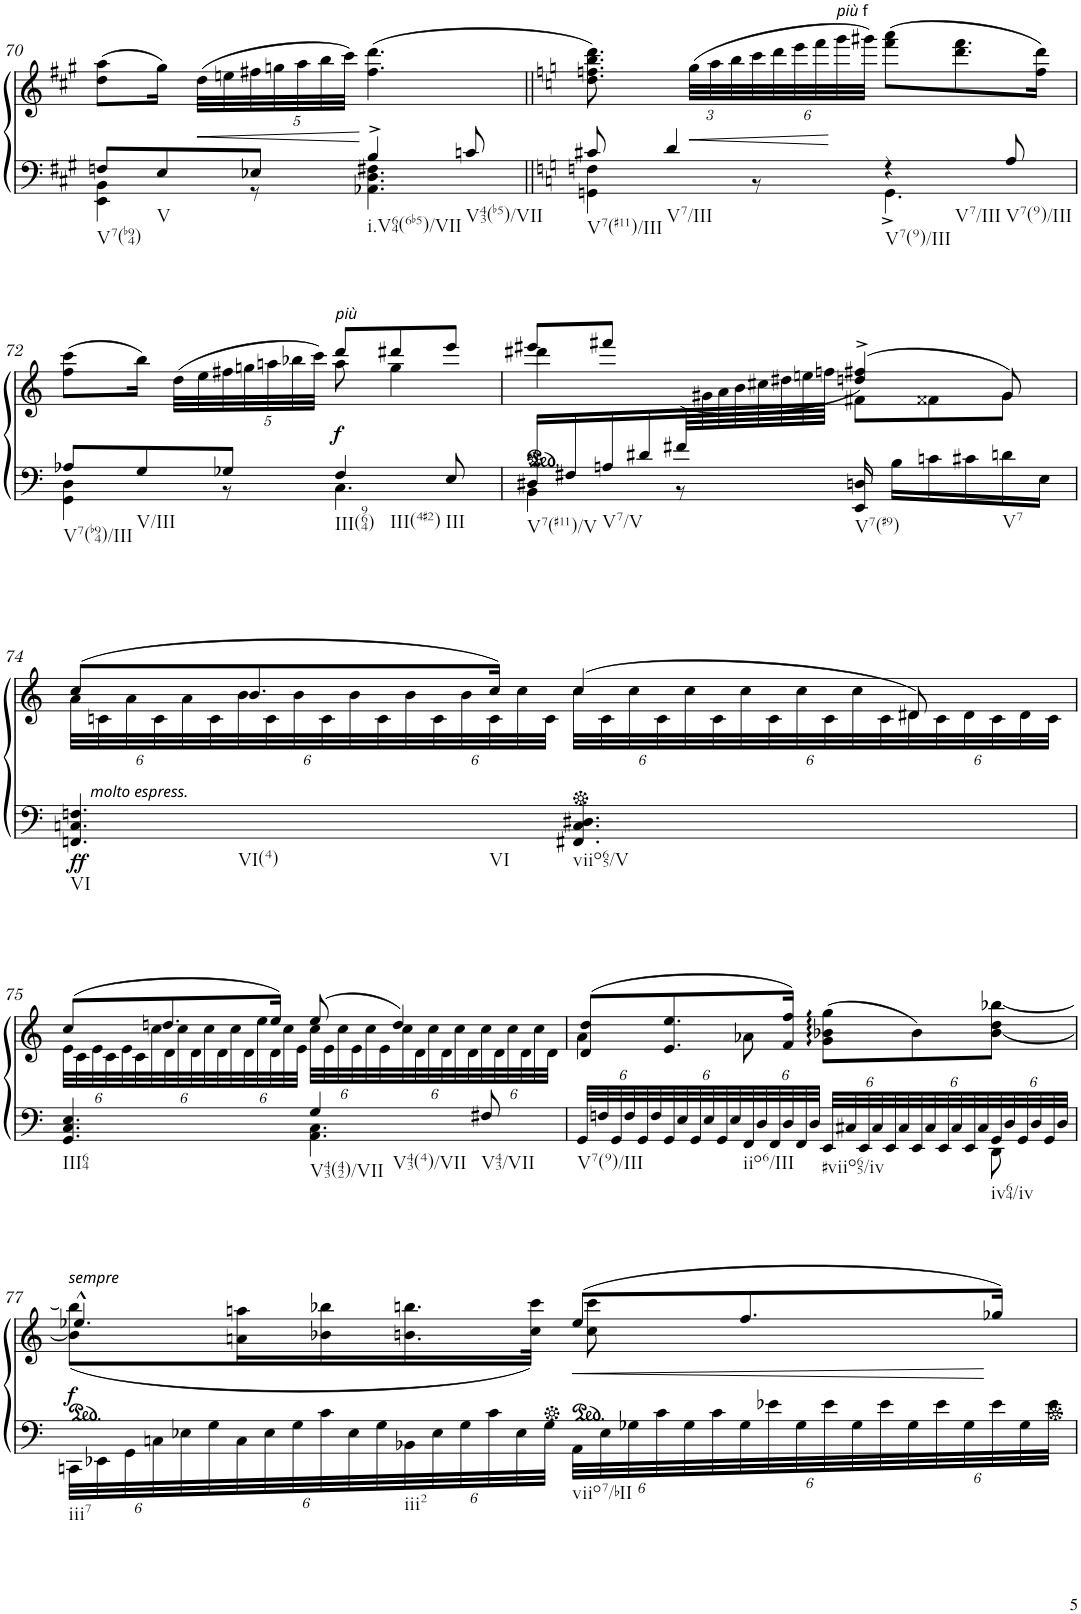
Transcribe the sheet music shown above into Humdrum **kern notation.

**kern	**kern	**dynam
*part1	*part1	*part1
*staff2	*staff1	*staff1/2
*I"Piano	*	*
*I'Pno	*	*
!!LO:PB:g=z
*clefG2	*clefG2	*
*k[f#c#g#]	*k[f#c#g#]	*
*A:	*A:	*
*M6/8	*M6/8	*
=70	=70	=70
*^	*	*
!LO:TX:b:t=V7(b94)	!	!	!
8Fn/L	4EE\ 4BB\	(8dd\ 8aa\L	.
!LO:TX:b:t=V	!	!	!
8E/	.	16gg#\Jk)	.
!	!	!	!LO:HP:b
.	.	(32dd\LLL	<
.	.	32een\	.
*	*	*Xbrackettup	*
8E-X/J	8r	40ff#X\	.
.	.	40ggn\	.
.	.	40aa\	.
.	.	40bb\	.
.	.	40ccc#\JJJ)	.
!LO:TX:b:t=i.V64(6b5)/VII	!	!	!
4B^/	4.AA-X\ 4.D\ 4.F#X\	(4.ff#\ 4.ddd\	.
!LO:TX:b:t=V43(b5)/VII	!	!	!
8cn/	.	.	.
=71||	=71||	=71||	=71||
*k[]	*	*k[]	*
*C:	*	*C:	*
!LO:TX:b:t=V7(#11)/III	!	!	!
8c#X/	4GGn\ 4Fn\	8.dd\ 8.ffn\ 8.bb\ 8.ddd\)	.
!LO:TX:b:t=V7/III	!	!	!
4d/	.	.	.
!	!	!	!LO:HP:b
.	.	(48gg\LLL	<
.	.	48aa\	.
.	.	48bb\	.
.	8r	48ccc\	.
.	.	48ddd\	.
.	.	48eee\	.
.	.	48fff\	.
!	!	!LO:TX:a:i:t=più	!
!	!	!LO:TX:a:t=f	!
.	.	48ggg\	[
.	.	48ggg#X\JJJ)	.
!LO:TX:b:t=V7(9)/III	!	!	!
!LO:TX:b:t=V7/III	!	!	!
4r	4.GG^\	(8fff\ 8aaa\L	.
.	.	8.ddd\ 8.fff\	.
!LO:TX:b:t=V7(9)/III	!	!	!
8A/	.	.	.
.	.	16ff\ 16ddd\Jk)	.
!!LO:LB:g=z
=72	=72	=72	=72
*	*	*^	*
!LO:TX:b:t=V7(b94)/III	!	!	!	!
8A-X/L	4GG\ 4D\	(8ff\ 8ccc\L	4.ryy	.
!LO:TX:b:t=V/III	!	!	!	!
8G/	.	16bb\Jk)	.	.
.	.	(32dd\LLL	.	.
.	.	32ee\	.	.
8G-X/J	8r	40ff#X\	.	.
.	.	40ggn\	.	.
.	.	40aan\	.	.
.	.	40bb-X\	.	.
.	.	40ccc\JJJ)	.	.
!	!	!LO:TX:a:i:t=più	!	!
!LO:TX:b:t=III(964)	!	!	!	!
!LO:TX:b:t=III(4#2)	!	!	!	!
!	!	!	!	!LO:DY:b
4F/	4.C\	8ddd/L	8aa\	f
.	.	8ddd#X/	4gg\	.
!LO:TX:b:t=III	!	!	!	!
8E/	.	8eee/J	.	.
=73	=73	=73	=73	=73
*	*	*	*^	*
!LO:TX:b:t=V7(#11)/V	!	!	!	!	!
16D#X/LL	4BB\	8eee#X/L	4ddd#X\	64ryy	.
*	*	*	*v	*v	*
16F#X/	.	.	.	.
!LO:TX:b:t=V7/V	!	!	!	!
16An/	.	8fff#X/J	.	.
16d#X/	.	.	.	.
64f#X/LL	8r	(8ryy	8ryy	.
*	*	*	*^	*
16..ryy	.	.	.	64g#X\	.
.	.	.	.	64a\	.
.	.	.	.	64b\	.
.	.	.	.	64cc#X\	.
.	.	.	.	64dd#X\	.
.	.	.	.	64een\	.
.	.	.	.	64ffn\JJJJ	.
!LO:TX:b:t=V7(#9)	!	!	!	!	!
16EE/ 16Dn/	4.ryy	(4ddn/^ 4ff#X/^)	8f#X\L	4.ryy	.
16B\LL	.	.	.	.	.
16cn\	.	.	8f##X\	.	.
16c#X\	.	.	.	.	.
!LO:TX:b:t=V7	!	!	!	!	!
16dn\	.	8g#/)	8g#\J	.	.
16E\JJ	.	.	.	.	.
*v	*v	*	*	*	*
*	*	*v	*v	*
!!LO:LB:g=z
=74	=74	=74	=74
!	!LO:TX:b:i:t=molto espress.	!	!
!LO:TX:b:t=VI	!	!	!
!LO:TX:b:t=VI(4)	!	!	!
!LO:TX:b:t=VI	!	!	!
!	!	!	!LO:DY:b=2
4.FFn/ 4.Cn/ 4.Fn/	(8cc/L	48a\LLL	ff
.	.	48cn\	.
.	.	48a\	.
.	.	48c\	.
.	.	48a\	.
.	.	48c\	.
.	8.b/	48b\	.
.	.	48c\	.
.	.	48b\	.
.	.	48c\	.
.	.	48b\	.
.	.	48c\	.
.	.	48b\	.
.	.	48c\	.
.	.	48b\	.
.	16cc/Jk)	48c\	.
.	.	48cc\	.
.	.	48c\JJJ	.
!LO:TX:b:t=viio65/V	!	!	!
4.FF#X/ 4.C/ 4.D#X/	(4cc/	48cc\LLL	.
.	.	48c\	.
.	.	48cc\	.
.	.	48c\	.
.	.	48cc\	.
.	.	48c\	.
.	.	48cc\	.
.	.	48c\	.
.	.	48cc\	.
.	.	48c\	.
.	.	48cc\	.
.	.	48c\	.
.	8d#X/)	48d#\	.
.	.	48c\	.
.	.	48d#\	.
.	.	48c\	.
.	.	48d#\	.
.	.	48c\JJJ	.
!!LO:LB:g=z	!!
=75	=75	=75	=75
*^	*	*	*
!LO:TX:b:t=III64	!	!	!	!
4.GG/ 4.C/ 4.E/	4.ryy	(8cc/L	48e\LLL	.
.	.	.	48c\	.
.	.	.	48e\	.
.	.	.	48c\	.
.	.	.	48e\	.
.	.	.	48c\	.
.	.	8.ddn/	48cc\	.
.	.	.	48d\	.
.	.	.	48cc\	.
.	.	.	48d\	.
.	.	.	48cc\	.
.	.	.	48d\	.
.	.	.	48cc\	.
.	.	.	48d\	.
.	.	.	48ee\	.
.	.	16ee/Jk)	48d\	.
.	.	.	48cc\	.
.	.	.	48e\JJJ	.
!LO:TX:b:t=V43(42)/VII	!	!	!	!
!LO:TX:b:t=V43(4)/VII	!	!	!	!
4G/	4.AA\ 4.C\	(8ee/	48cc\LLL	.
.	.	.	48e\	.
.	.	.	48cc\	.
.	.	.	48e\	.
.	.	.	48cc\	.
.	.	.	48e\	.
.	.	4dd/)	48cc\	.
.	.	.	48d\	.
.	.	.	48cc\	.
.	.	.	48d\	.
.	.	.	48cc\	.
.	.	.	48d\	.
!LO:TX:b:t=V43/VII	!	!	!	!
8F#X/	.	.	48cc\	.
.	.	.	48d\	.
.	.	.	48cc\	.
.	.	.	48d\	.
.	.	.	48cc\	.
.	.	.	48d\JJJ	.
=76	=76	=76	=76	=76
*Xbrackettup	*	*	*	*
!LO:TX:b:t=V7(9)/III	!	!	!	!
48GG/LLL	2ryy	(8d/ 8dd/L	4a\	.
48Fn/	.	.	.	.
48GG/	.	.	.	.
48F/	.	.	.	.
48GG/	.	.	.	.
48F/	.	.	.	.
48GG/	.	8.e/ 8.ee/	.	.
48E/	.	.	.	.
48GG/	.	.	.	.
48E/	.	.	.	.
48GG/	.	.	.	.
48E/	.	.	.	.
!LO:TX:b:t=iio6/III	!	!	!	!
48FF/	.	.	8a-X\	.
48D/	.	.	.	.
48FF/	.	.	.	.
48D/	.	16f/ 16ff/Jk)	.	.
48FF/	.	.	.	.
48D/JJJ	.	.	.	.
!LO:TX:b:t=#viio65/iv	!	!	!	!
48EE/LLL	.	(8g\ 8b-X\ 8gg\L	4.ryy	.
48C#X/	.	.	.	.
48EE/	.	.	.	.
48C#/	.	.	.	.
48EE/	.	.	.	.
48C#/	.	.	.	.
48EE/	8ryy	8b-\)	.	.
48C#/	.	.	.	.
48EE/	.	.	.	.
48C#/	.	.	.	.
48EE/	.	.	.	.
48C#/	.	.	.	.
!LO:TX:b:t=iv64/iv	!	!	!	!
48GG/	8DD\	[8b-\ 8dd\ [8bb-X\J	.	.
48D/	.	.	.	.
48GG/	.	.	.	.
48D/	.	.	.	.
48GG/	.	.	.	.
48D/JJJ	.	.	.	.
*v	*v	*	*	*
!!LO:LB:g=z	!!
=77	=77	=77	=77
!	!LO:TX:a:i:t=sempre	!	!
!LO:TX:b:t=iii7	!	!	!
!	!	!	!LO:DY:b
48CCn\LLL	4.ee-X^^/	(8b-\] 8bb-\]L	f
48EE-X\	.	.	.
48GG\	.	.	.
48Cn\	.	.	.
48E-X\	.	.	.
48G\	.	.	.
48C\	.	16an\ 16aan\L	.
48E-\	.	.	.
48G\	.	.	.
48c\	.	16b-X\ 16bb-X\	.
48E-\	.	.	.
48G\	.	.	.
!LO:TX:b:t=iii2	!	!	!
48BB-X\	.	16.bn\ 16.bbn\	.
48E-\	.	.	.
48G\	.	.	.
48c\	.	.	.
48E-\	.	.	.
.	.	32cc\ 32ccc\JJk)	.
48G\JJJ	.	.	.
!LO:TX:b:t=viio7/bII	!	!	!
48AA\LLL	(8ee-/L	8cc\ 8ccc\	.
48E-\	.	.	.
48G-X\	.	.	.
48c\	.	.	.
48G-\	.	.	.
48c\	.	.	.
48G-\	8.ff/	8ryy	.
48e-X\	.	.	.
48G-\	.	.	.
48e-\	.	.	.
48G-\	.	.	.
48e-\	.	.	.
48G-\	.	8ryy	.
48e-\	.	.	.
48G-\	.	.	.
48e-\	16gg-X/Jk)	.	[
48G-\	.	.	.
48e-\JJJ	.	.	.
*	*v	*v	*
=	=	=
*-	*-	*-
